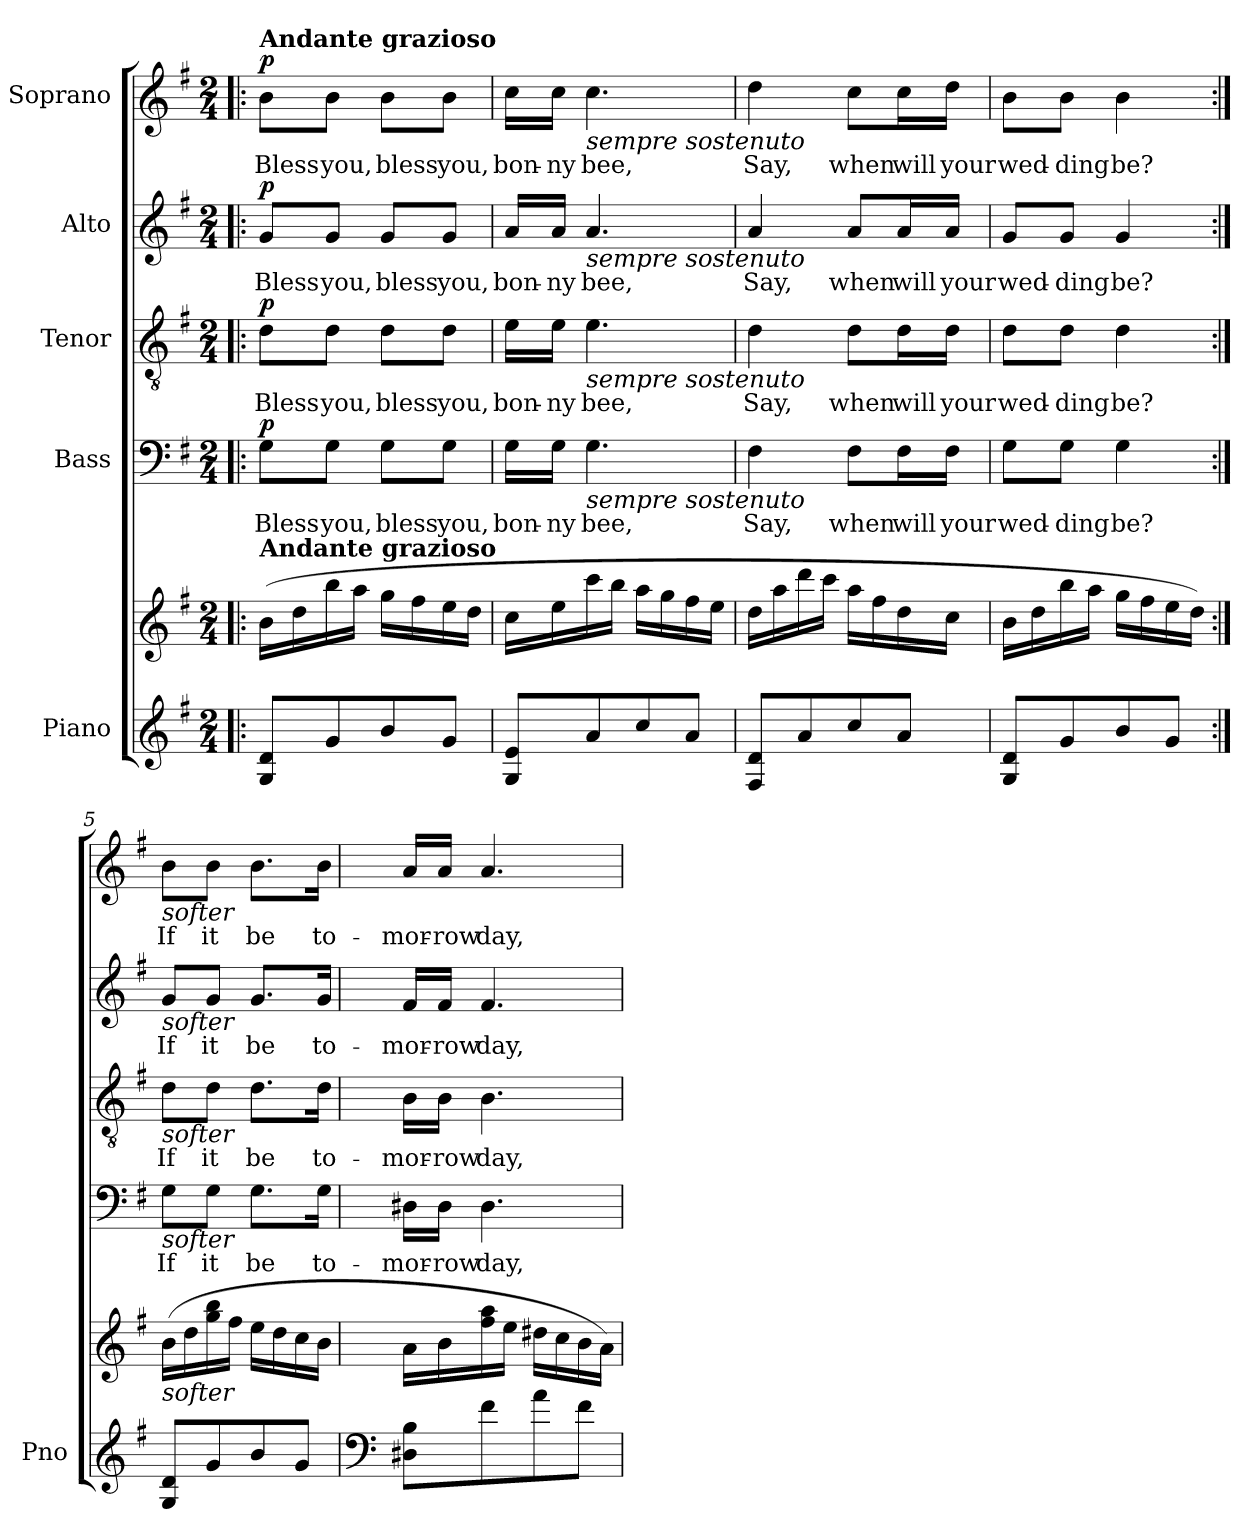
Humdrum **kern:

**kern	**kern	**dynam	**kern	**text	**dynam	**kern	**text	**dynam	**kern	**text	**dynam	**kern	**text	**dynam
*part5	*part5	*part5	*part4	*part4	*part4	*part3	*part3	*part3	*part2	*part2	*part2	*part1	*part1	*part1
*staff6	*staff5	*staff5/6	*staff4	*staff4	*staff4	*staff3	*staff3	*staff3	*staff2	*staff2	*staff2	*staff1	*staff1	*staff1
*I"Piano	*	*	*I"Bass	*	*	*I"Tenor	*	*	*I"Alto	*	*	*I"Soprano	*	*
*I'Pno	*	*	*	*	*	*	*	*	*	*	*	*	*	*
*clefG2	*clefG2	*	*clefF4	*	*	*clefGv2	*	*	*clefG2	*	*	*clefG2	*	*
*k[f#]	*k[f#]	*	*k[f#]	*	*	*k[f#]	*	*	*k[f#]	*	*	*k[f#]	*	*
*M2/4	*M2/4	*	*M2/4	*	*	*M2/4	*	*	*M2/4	*	*	*M2/4	*	*
*MM72	*MM72	*	*MM72	*	*	*MM72	*	*	*MM72	*	*	*MM72	*	*
=1!|:	=1!|:	=1!|:	=1!|:	=1!|:	=1!|:	=1!|:	=1!|:	=1!|:	=1!|:	=1!|:	=1!|:	=1!|:	=1!|:	=1!|:
!	!	!	!	!	!	!	!	!	!	!	!	!LO:TX:a:B:t=Andante grazioso	!	!
!	!LO:TX:a:B:t=Andante grazioso	!	!	!	!	!	!	!	!	!	!	!	!	!
!	!	!LO:DY:b	!	!LO:LY:b	!	!	!LO:LY:b	!	!	!LO:LY:b	!	!	!LO:LY:b	!
!	!	!LO:DY:n=1:b	!	!	!LO:DY:a	!	!	!LO:DY:a	!	!	!LO:DY:a	!	!	!LO:DY:a
8G/ 8d/L	(16b\LL	p other-dynamics	8G\L	Bless	p	8d\L	Bless	p	8g/L	Bless	p	8b\L	Bless	p
.	16dd\	.	.	.	.	.	.	.	.	.	.	.	.	.
!	!	!	!	!LO:LY:b	!	!	!LO:LY:b	!	!	!LO:LY:b	!	!	!LO:LY:b	!
8g/	16bb\	.	8G\J	you,	.	8d\J	you,	.	8g/J	you,	.	8b\J	you,	.
.	16aa\JJ	.	.	.	.	.	.	.	.	.	.	.	.	.
!	!	!	!	!LO:LY:b	!	!	!LO:LY:b	!	!	!LO:LY:b	!	!	!LO:LY:b	!
8b/	16gg\LL	.	8G\L	bless	.	8d\L	bless	.	8g/L	bless	.	8b\L	bless	.
.	16ff#\	.	.	.	.	.	.	.	.	.	.	.	.	.
!	!	!	!	!LO:LY:b	!	!	!LO:LY:b	!	!	!LO:LY:b	!	!	!LO:LY:b	!
8g/J	16ee\	.	8G\J	you,	.	8d\J	you,	.	8g/J	you,	.	8b\J	you,	.
.	16dd\JJ	.	.	.	.	.	.	.	.	.	.	.	.	.
=2	=2	=2	=2	=2	=2	=2	=2	=2	=2	=2	=2	=2	=2	=2
!	!	!	!	!LO:LY:b	!	!	!LO:LY:b	!	!	!LO:LY:b	!	!	!LO:LY:b	!
8G/ 8e/L	16cc\LL	.	16G\LL	bon-	.	16e\LL	bon-	.	16a/LL	bon-	.	16cc\LL	bon-	.
!	!	!	!	!LO:LY:b	!	!	!LO:LY:b	!	!	!LO:LY:b	!	!	!LO:LY:b	!
.	16ee\	.	16G\JJ	-ny	.	16e\JJ	-ny	.	16a/JJ	-ny	.	16cc\JJ	-ny	.
!	!	!	!	!	!	!	!	!	!	!	!	!LO:TX:b:i:t=sempre sostenuto	!	!
!	!	!	!	!	!	!	!	!	!LO:TX:b:i:t=sempre sostenuto	!	!	!	!	!
!	!	!	!	!	!	!LO:TX:b:i:t=sempre sostenuto	!	!	!	!	!	!	!	!
!	!	!	!LO:TX:b:i:t=sempre sostenuto	!	!	!	!	!	!	!	!	!	!	!
!	!	!	!	!LO:LY:b	!	!	!LO:LY:b	!	!	!LO:LY:b	!	!	!LO:LY:b	!
8a/	16ccc\	.	4.G\	bee,	.	4.e\	bee,	.	4.a/	bee,	.	4.cc\	bee,	.
.	16bb\JJ	.	.	.	.	.	.	.	.	.	.	.	.	.
8cc/	16aa\LL	.	.	.	.	.	.	.	.	.	.	.	.	.
.	16gg\	.	.	.	.	.	.	.	.	.	.	.	.	.
8a/J	16ff#\	.	.	.	.	.	.	.	.	.	.	.	.	.
.	16ee\JJ	.	.	.	.	.	.	.	.	.	.	.	.	.
=3	=3	=3	=3	=3	=3	=3	=3	=3	=3	=3	=3	=3	=3	=3
!	!	!	!	!LO:LY:b	!	!	!LO:LY:b	!	!	!LO:LY:b	!	!	!LO:LY:b	!
8F#/ 8d/L	16dd\LL	.	4F#\	Say,	.	4d\	Say,	.	4a/	Say,	.	4dd\	Say,	.
.	16aa\	.	.	.	.	.	.	.	.	.	.	.	.	.
8a/	16ddd\	.	.	.	.	.	.	.	.	.	.	.	.	.
.	16ccc\JJ	.	.	.	.	.	.	.	.	.	.	.	.	.
!	!	!	!	!LO:LY:b	!	!	!LO:LY:b	!	!	!LO:LY:b	!	!	!LO:LY:b	!
8cc/	16aa\LL	.	8F#\L	when	.	8d\L	when	.	8a/L	when	.	8cc\L	when	.
.	16ff#\	.	.	.	.	.	.	.	.	.	.	.	.	.
!	!	!	!	!LO:LY:b	!	!	!LO:LY:b	!	!	!LO:LY:b	!	!	!LO:LY:b	!
8a/J	16dd\	.	16F#\L	will	.	16d\L	will	.	16a/L	will	.	16cc\L	will	.
!	!	!	!	!LO:LY:b	!	!	!LO:LY:b	!	!	!LO:LY:b	!	!	!LO:LY:b	!
.	16cc\JJ	.	16F#\JJ	your	.	16d\JJ	your	.	16a/JJ	your	.	16dd\JJ	your	.
=4	=4	=4	=4	=4	=4	=4	=4	=4	=4	=4	=4	=4	=4	=4
!	!	!	!	!LO:LY:b	!	!	!LO:LY:b	!	!	!LO:LY:b	!	!	!LO:LY:b	!
8G/ 8d/L	16b\LL	.	8G\L	wed-	.	8d\L	wed-	.	8g/L	wed-	.	8b\L	wed-	.
.	16dd\	.	.	.	.	.	.	.	.	.	.	.	.	.
!	!	!	!	!LO:LY:b	!	!	!LO:LY:b	!	!	!LO:LY:b	!	!	!LO:LY:b	!
8g/	16bb\	.	8G\J	-ding	.	8d\J	-ding	.	8g/J	-ding	.	8b\J	-ding	.
.	16aa\JJ	.	.	.	.	.	.	.	.	.	.	.	.	.
!	!	!	!	!LO:LY:b	!	!	!LO:LY:b	!	!	!LO:LY:b	!	!	!LO:LY:b	!
8b/	16gg\LL	.	4G\	be?	.	4d\	be?	.	4g/	be?	.	4b\	be?	.
.	16ff#\	.	.	.	.	.	.	.	.	.	.	.	.	.
8g/J	16ee\	.	.	.	.	.	.	.	.	.	.	.	.	.
.	16dd\JJ)	.	.	.	.	.	.	.	.	.	.	.	.	.
!!LO:LB:g=z
=5:|!	=5:|!	=5:|!	=5:|!	=5:|!	=5:|!	=5:|!	=5:|!	=5:|!	=5:|!	=5:|!	=5:|!	=5:|!	=5:|!	=5:|!
!	!	!	!	!	!	!	!	!	!	!	!	!LO:TX:b:i:t=softer	!	!
!	!	!	!	!	!	!	!	!	!LO:TX:b:i:t=softer	!	!	!	!	!
!	!	!	!	!	!	!LO:TX:b:i:t=softer	!	!	!	!	!	!	!	!
!	!	!	!LO:TX:b:i:t=softer	!	!	!	!	!	!	!	!	!	!	!
!	!LO:TX:b:i:t=softer	!	!	!	!	!	!	!	!	!	!	!	!	!
!	!	!	!	!LO:LY:b	!	!	!LO:LY:b	!	!	!LO:LY:b	!	!	!LO:LY:b	!
8G/ 8d/L	(16b\LL	.	8G\L	If	.	8d\L	If	.	8g/L	If	.	8b\L	If	.
.	16dd\	.	.	.	.	.	.	.	.	.	.	.	.	.
!	!	!	!	!LO:LY:b	!	!	!LO:LY:b	!	!	!LO:LY:b	!	!	!LO:LY:b	!
8g/	16gg\ 16bb\	.	8G\J	it	.	8d\J	it	.	8g/J	it	.	8b\J	it	.
.	16ff#\JJ	.	.	.	.	.	.	.	.	.	.	.	.	.
!	!	!	!	!LO:LY:b	!	!	!LO:LY:b	!	!	!LO:LY:b	!	!	!LO:LY:b	!
8b/	16ee\LL	.	8.G\L	be	.	8.d\L	be	.	8.g/L	be	.	8.b\L	be	.
.	16dd\	.	.	.	.	.	.	.	.	.	.	.	.	.
8g/J	16cc\	.	.	.	.	.	.	.	.	.	.	.	.	.
!	!	!	!	!LO:LY:b	!	!	!LO:LY:b	!	!	!LO:LY:b	!	!	!LO:LY:b	!
.	16b\JJ	.	16G\Jk	to-	.	16d\Jk	to-	.	16g/Jk	to-	.	16b\Jk	to-	.
=6	=6	=6	=6	=6	=6	=6	=6	=6	=6	=6	=6	=6	=6	=6
*clefF4	*	*	*	*	*	*	*	*	*	*	*	*	*	*
!	!	!	!	!LO:LY:b	!	!	!LO:LY:b	!	!	!LO:LY:b	!	!	!LO:LY:b	!
8D#X\ 8B\L	16a\LL	.	16D#X\LL	-mor-	.	16B\LL	-mor-	.	16f#/LL	-mor-	.	16a/LL	-mor-	.
!	!	!	!	!LO:LY:b	!	!	!LO:LY:b	!	!	!LO:LY:b	!	!	!LO:LY:b	!
.	16b\	.	16D#\JJ	-row	.	16B\JJ	-row	.	16f#/JJ	-row	.	16a/JJ	-row	.
!	!	!	!	!LO:LY:b	!	!	!LO:LY:b	!	!	!LO:LY:b	!	!	!LO:LY:b	!
8f#\	16ff#\ 16aa\	.	4.D#\	day,	.	4.B\	day,	.	4.f#/	day,	.	4.a/	day,	.
.	16ee\JJ	.	.	.	.	.	.	.	.	.	.	.	.	.
8a\	16dd#X\LL	.	.	.	.	.	.	.	.	.	.	.	.	.
.	16cc\	.	.	.	.	.	.	.	.	.	.	.	.	.
8f#\J	16b\	.	.	.	.	.	.	.	.	.	.	.	.	.
.	16a\JJ)	.	.	.	.	.	.	.	.	.	.	.	.	.
=	=	=	=	=	=	=	=	=	=	=	=	=	=	=
*-	*-	*-	*-	*-	*-	*-	*-	*-	*-	*-	*-	*-	*-	*-
